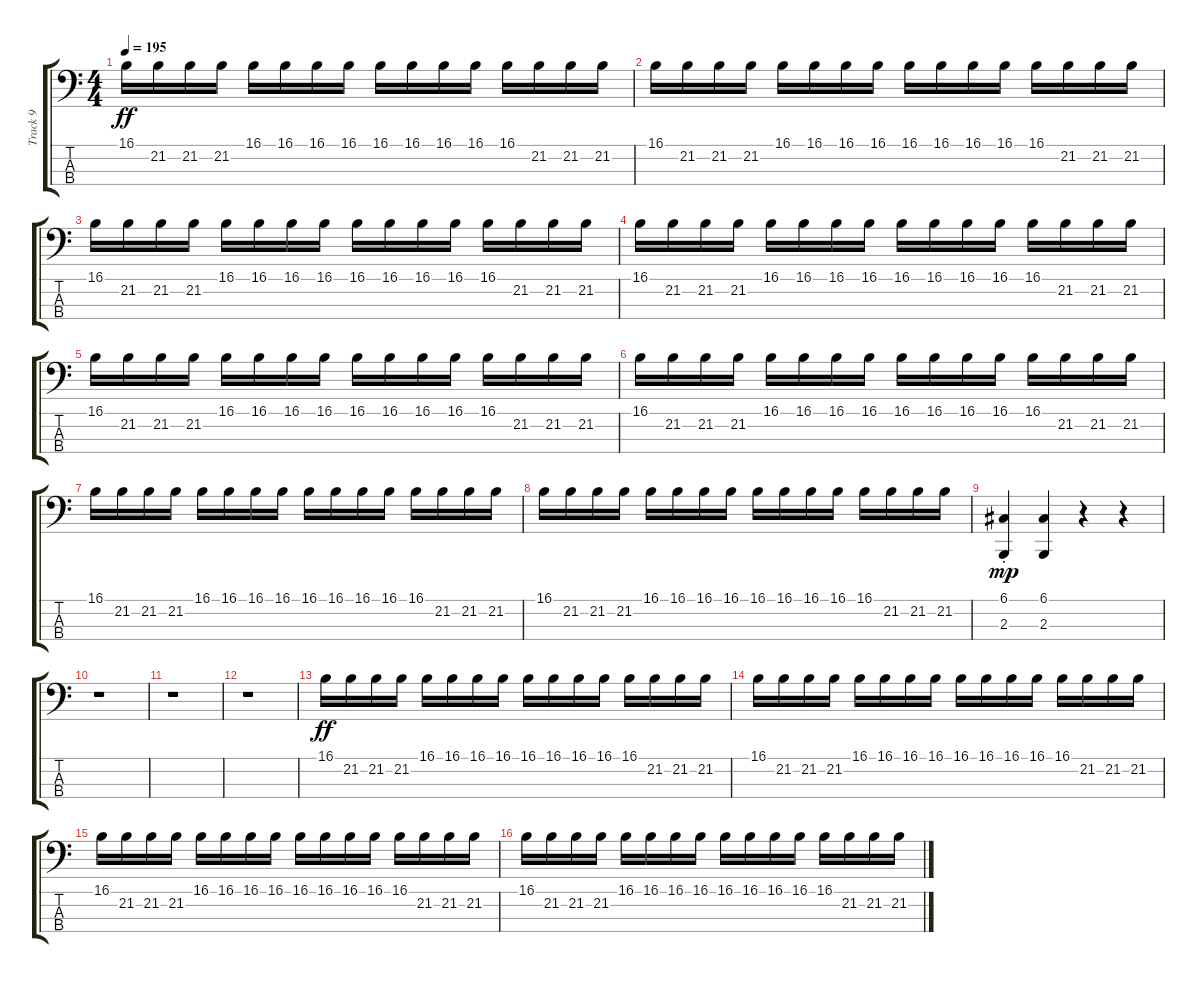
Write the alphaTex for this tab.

\track ("Track 9" "Track 9") {instrument acousticgrandpiano}
\staff {score tabs}
\tuning (G2 D2 A1 E1) {hide}
\ts (4 4)
\tempo 195
\clef f4
\ks c
16.1.16{dy ff} 21.2.16 21.2.16 21.2.16 16.1.16 16.1.16 16.1.16 16.1.16 16.1.16 16.1.16 16.1.16 16.1.16 16.1.16 21.2.16 21.2.16 21.2.16 |
16.1.16 21.2.16 21.2.16 21.2.16 16.1.16 16.1.16 16.1.16 16.1.16 16.1.16 16.1.16 16.1.16 16.1.16 16.1.16 21.2.16 21.2.16 21.2.16 |
16.1.16 21.2.16 21.2.16 21.2.16 16.1.16 16.1.16 16.1.16 16.1.16 16.1.16 16.1.16 16.1.16 16.1.16 16.1.16 21.2.16 21.2.16 21.2.16 |
16.1.16 21.2.16 21.2.16 21.2.16 16.1.16 16.1.16 16.1.16 16.1.16 16.1.16 16.1.16 16.1.16 16.1.16 16.1.16 21.2.16 21.2.16 21.2.16 |
16.1.16 21.2.16 21.2.16 21.2.16 16.1.16 16.1.16 16.1.16 16.1.16 16.1.16 16.1.16 16.1.16 16.1.16 16.1.16 21.2.16 21.2.16 21.2.16 |
16.1.16 21.2.16 21.2.16 21.2.16 16.1.16 16.1.16 16.1.16 16.1.16 16.1.16 16.1.16 16.1.16 16.1.16 16.1.16 21.2.16 21.2.16 21.2.16 |
16.1.16 21.2.16 21.2.16 21.2.16 16.1.16 16.1.16 16.1.16 16.1.16 16.1.16 16.1.16 16.1.16 16.1.16 16.1.16 21.2.16 21.2.16 21.2.16 |
16.1.16 21.2.16 21.2.16 21.2.16 16.1.16 16.1.16 16.1.16 16.1.16 16.1.16 16.1.16 16.1.16 16.1.16 16.1.16 21.2.16 21.2.16 21.2.16 |
(6.1{st} 2.3{st}).4{dy mp} (6.1 2.3).4 r.4 r.4 |
r.1 |
r.1 |
r.1 |
16.1.16{dy ff} 21.2.16 21.2.16 21.2.16 16.1.16 16.1.16 16.1.16 16.1.16 16.1.16 16.1.16 16.1.16 16.1.16 16.1.16 21.2.16 21.2.16 21.2.16 |
16.1.16 21.2.16 21.2.16 21.2.16 16.1.16 16.1.16 16.1.16 16.1.16 16.1.16 16.1.16 16.1.16 16.1.16 16.1.16 21.2.16 21.2.16 21.2.16 |
16.1.16 21.2.16 21.2.16 21.2.16 16.1.16 16.1.16 16.1.16 16.1.16 16.1.16 16.1.16 16.1.16 16.1.16 16.1.16 21.2.16 21.2.16 21.2.16 |
16.1.16 21.2.16 21.2.16 21.2.16 16.1.16 16.1.16 16.1.16 16.1.16 16.1.16 16.1.16 16.1.16 16.1.16 16.1.16 21.2.16 21.2.16 21.2.16
